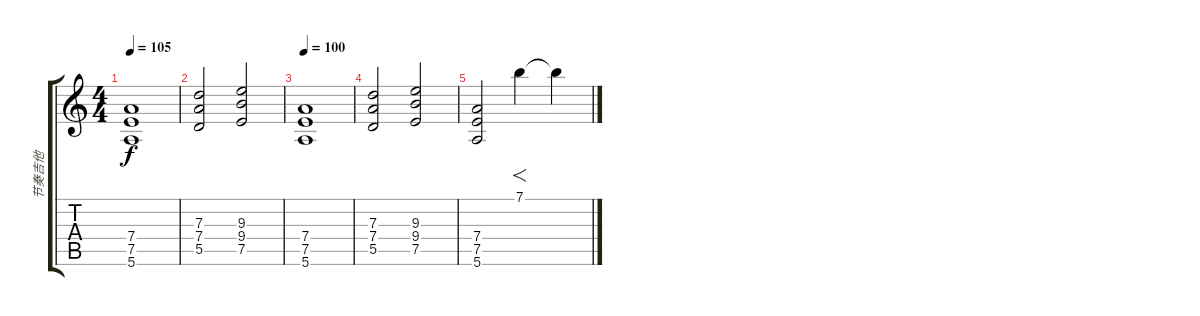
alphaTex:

\track ("节奏吉他" "节奏吉他") {instrument distortionguitar}
\staff {score tabs}
\tuning (E4 B3 G3 D3 A2 E2) {hide}
\ts (4 4)
\tempo 105
\clef g2
\ks c
(7.4 7.5 5.6).1{dy f} |
(7.3 7.4 5.5).2 (9.3 9.4 7.5).2 |
\tempo 100
(7.4 7.5 5.6).1 |
(7.3 7.4 5.5).2 (9.3 9.4 7.5).2 |
(7.4 7.5 5.6).2 7.1.4{f} 7.1{t}.4
